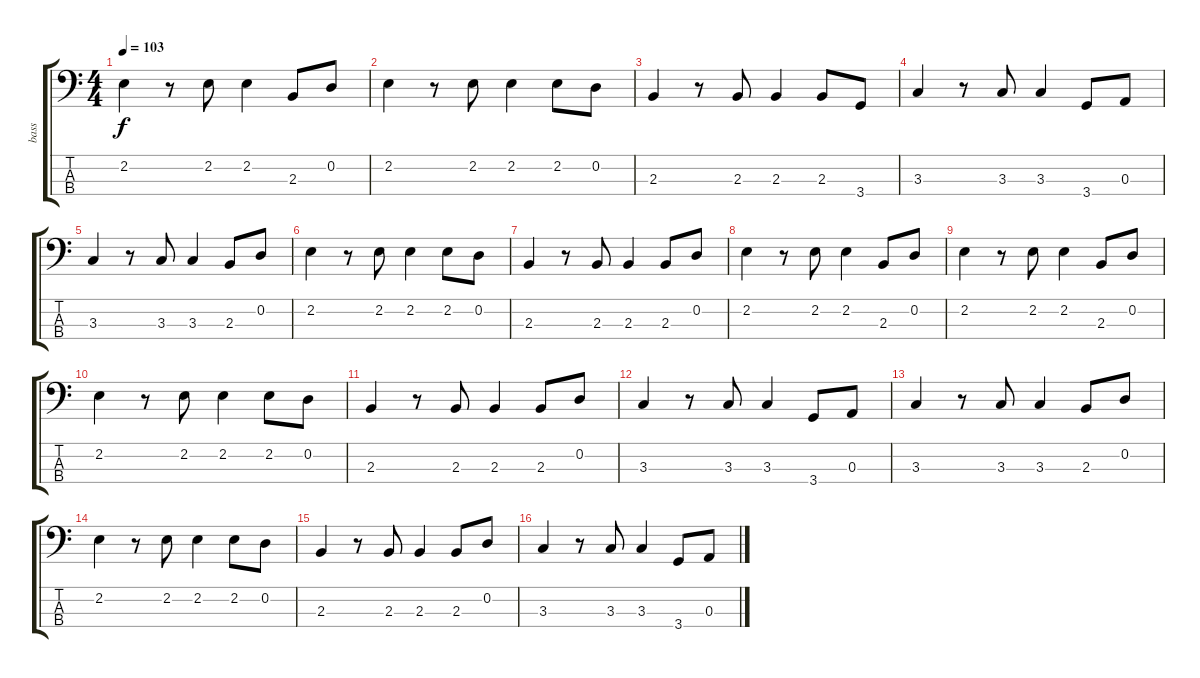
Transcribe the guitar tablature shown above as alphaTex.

\track ("bass" "bass") {instrument electricbassfinger}
\staff {score tabs}
\tuning (G2 D2 A1 E1) {hide}
\ts (4 4)
\tempo 103
\clef f4
\ks c
2.2.4{dy f} r.8 2.2.8 2.2.4 2.3.8 0.2.8 |
2.2.4 r.8 2.2.8 2.2.4 2.2.8 0.2.8 |
2.3.4 r.8 2.3.8 2.3.4 2.3.8 3.4.8 |
3.3.4 r.8 3.3.8 3.3.4 3.4.8 0.3.8 |
3.3.4 r.8 3.3.8 3.3.4 2.3.8 0.2.8 |
2.2.4 r.8 2.2.8 2.2.4 2.2.8 0.2.8 |
2.3.4 r.8 2.3.8 2.3.4 2.3.8 0.2.8 |
2.2.4 r.8 2.2.8 2.2.4 2.3.8 0.2.8 |
2.2.4 r.8 2.2.8 2.2.4 2.3.8 0.2.8 |
2.2.4 r.8 2.2.8 2.2.4 2.2.8 0.2.8 |
2.3.4 r.8 2.3.8 2.3.4 2.3.8 0.2.8 |
3.3.4 r.8 3.3.8 3.3.4 3.4.8 0.3.8 |
3.3.4 r.8 3.3.8 3.3.4 2.3.8 0.2.8 |
2.2.4 r.8 2.2.8 2.2.4 2.2.8 0.2.8 |
2.3.4 r.8 2.3.8 2.3.4 2.3.8 0.2.8 |
3.3.4 r.8 3.3.8 3.3.4 3.4.8 0.3.8
